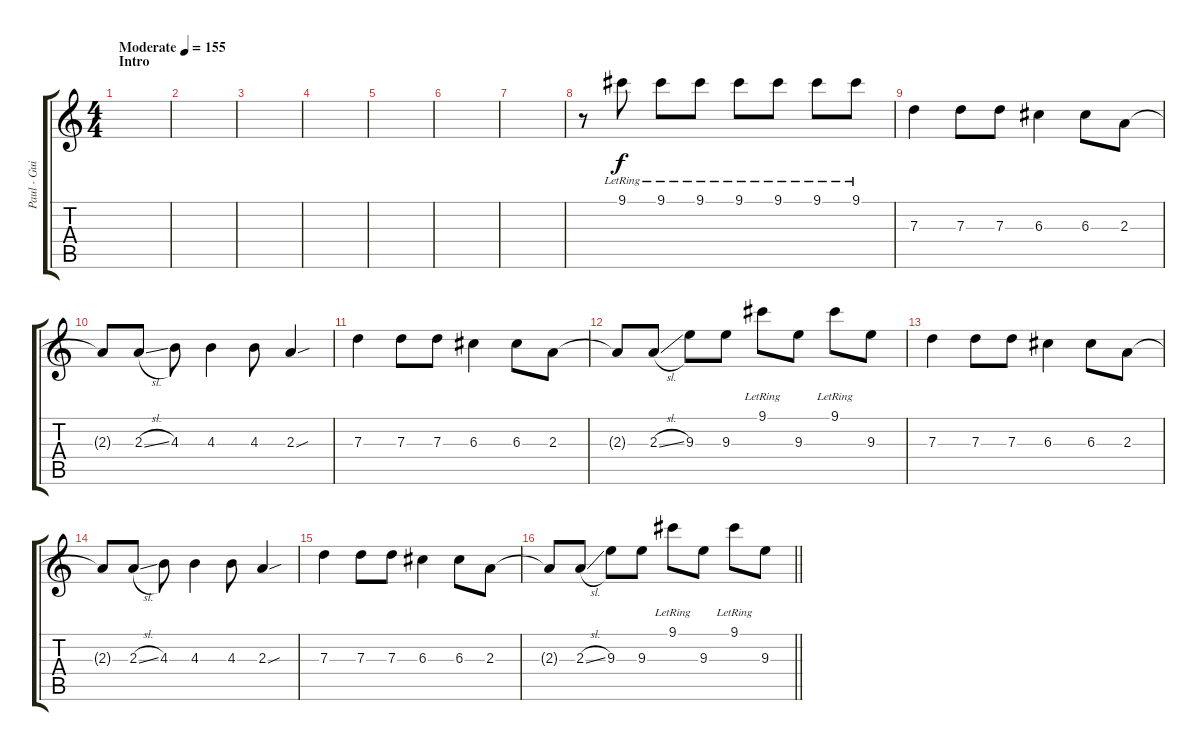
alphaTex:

\track ("Paul - Guitar" "Paul - Gui") {instrument distortionguitar}
\staff {score tabs}
\tuning (E4 B3 G3 D3 A2 E2) {hide}
\ts (4 4)
\section ("" "Intro")
\tempo (155 "Moderate")
\clef g2
\ks c
|
|
|
|
|
|
|
r.8{volume 16} 9.1{lr}.8 9.1{lr}.8 9.1{lr}.8 9.1{lr}.8 9.1{lr}.8 9.1{lr}.8 9.1{lr}.8 |
7.3.4{volume 13} 7.3.8 7.3.8 6.3.4 6.3.8 2.3.8 |
2.3{t}.8 2.3{sl}.8 4.3.8 4.3.4 4.3.8 2.3{sou}.4 |
7.3.4 7.3.8 7.3.8 6.3.4 6.3.8 2.3.8 |
2.3{t}.8 2.3{sl}.8 9.3.8 9.3.8 9.1{lr}.8 9.3.8 9.1{lr}.8 9.3.8 |
7.3.4 7.3.8 7.3.8 6.3.4 6.3.8 2.3.8 |
2.3{t}.8 2.3{sl}.8 4.3.8 4.3.4 4.3.8 2.3{sou}.4 |
7.3.4 7.3.8 7.3.8 6.3.4 6.3.8 2.3.8 |
\barLineRight lightlight
2.3{t}.8 2.3{sl}.8 9.3.8 9.3.8 9.1{lr}.8 9.3.8 9.1{lr}.8 9.3.8
